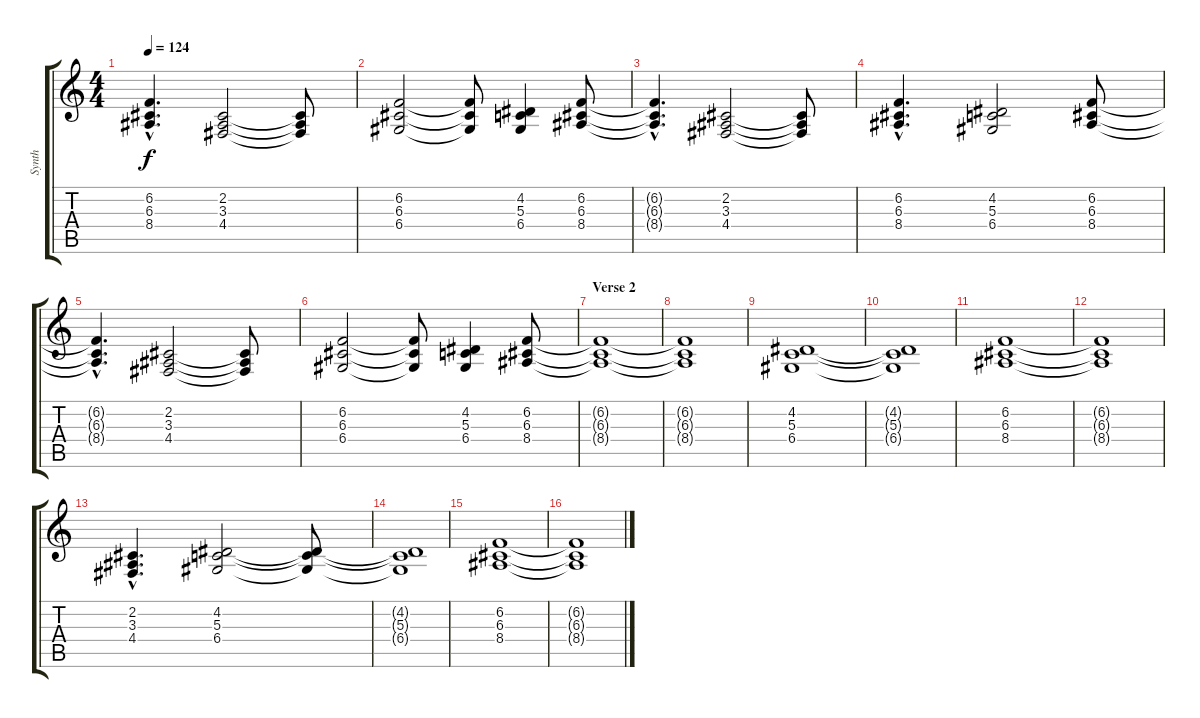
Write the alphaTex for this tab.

\track ("Synth" "Synth") {instrument synthstrings1}
\staff {score tabs}
\tuning (E4 B3 G3 D3 A2 E2) {hide}
\ts (4 4)
\tempo 124
\clef g2
\ks c
(6.2{hac t} 6.3{hac t} 8.4{hac t}).4{d dy f} (2.2 3.3 4.4).2 (2.2{t} 3.3{t} 4.4{t}).8 |
(6.2 6.3 6.4).2 (6.2{t} 6.3{t} 6.4{t}).8 (4.2 5.3 6.4).4 (6.2 6.3 8.4).8 |
(6.2{hac t} 6.3{hac t} 8.4{hac t}).4{d} (2.2 3.3 4.4).2 (2.2{t} 3.3{t} 4.4{t}).8 |
(6.2{hac} 6.3{hac} 8.4{hac}).4{d} (4.2 5.3 6.4).2 (6.2 6.3 8.4).8 |
(6.2{hac t} 6.3{hac t} 8.4{hac t}).4{d} (2.2 3.3 4.4).2 (2.2{t} 3.3{t} 4.4{t}).8 |
(6.2 6.3 6.4).2 (6.2{t} 6.3{t} 6.4{t}).8 (4.2 5.3 6.4).4 (6.2 6.3 8.4).8 |
\section ("" "Verse 2")
(6.2{t} 6.3{t} 8.4{t}).1 |
(6.2{t} 6.3{t} 8.4{t}).1 |
(4.2 5.3 6.4).1 |
(4.2{t} 5.3{t} 6.4{t}).1 |
(6.2 6.3 8.4).1 |
(6.2{t} 6.3{t} 8.4{t}).1 |
(2.2{hac} 3.3{hac} 4.4{hac}).4{d} (4.2 5.3 6.4).2 (4.2{t} 5.3{t} 6.4{t}).8 |
(4.2{t} 5.3{t} 6.4{t}).1 |
(6.2 6.3 8.4).1 |
(6.2{t} 6.3{t} 8.4{t}).1
